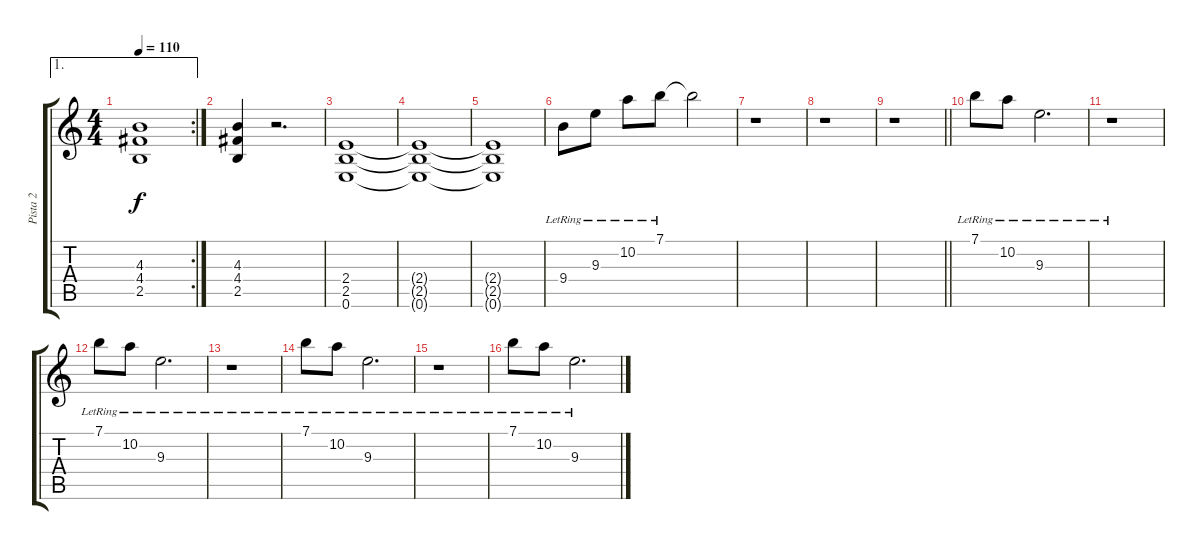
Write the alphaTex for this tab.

\track ("Pista 2" "Pista 2") {instrument distortionguitar}
\staff {score tabs}
\tuning (E4 B3 G3 D3 A2 E2) {hide}
\ae 1
\rc 2
\ts (4 4)
\tempo 110
\clef g2
\ks c
(4.3 4.4 2.5).1{dy f} |
(4.3 4.4 2.5).4 r.2{d} |
(2.4 2.5 0.6).1 |
(2.4{t} 2.5{t} 0.6{t}).1 |
(2.4{t} 2.5{t} 0.6{t}).1 |
9.4{lr}.8{instrument electricguitarclean} 9.3{lr}.8 10.2{lr}.8 7.1{lr}.8 7.1{t}.2 |
r.1 |
r.1 |
\barLineRight lightlight
r.1 |
7.1{lr}.8 10.2{lr}.8 9.3{lr}.2{d} |
r.1 |
7.1{lr}.8 10.2{lr}.8 9.3{lr}.2{d} |
r.1 |
7.1{lr}.8 10.2{lr}.8 9.3{lr}.2{d} |
r.1 |
7.1{lr}.8 10.2{lr}.8 9.3{lr}.2{d}
